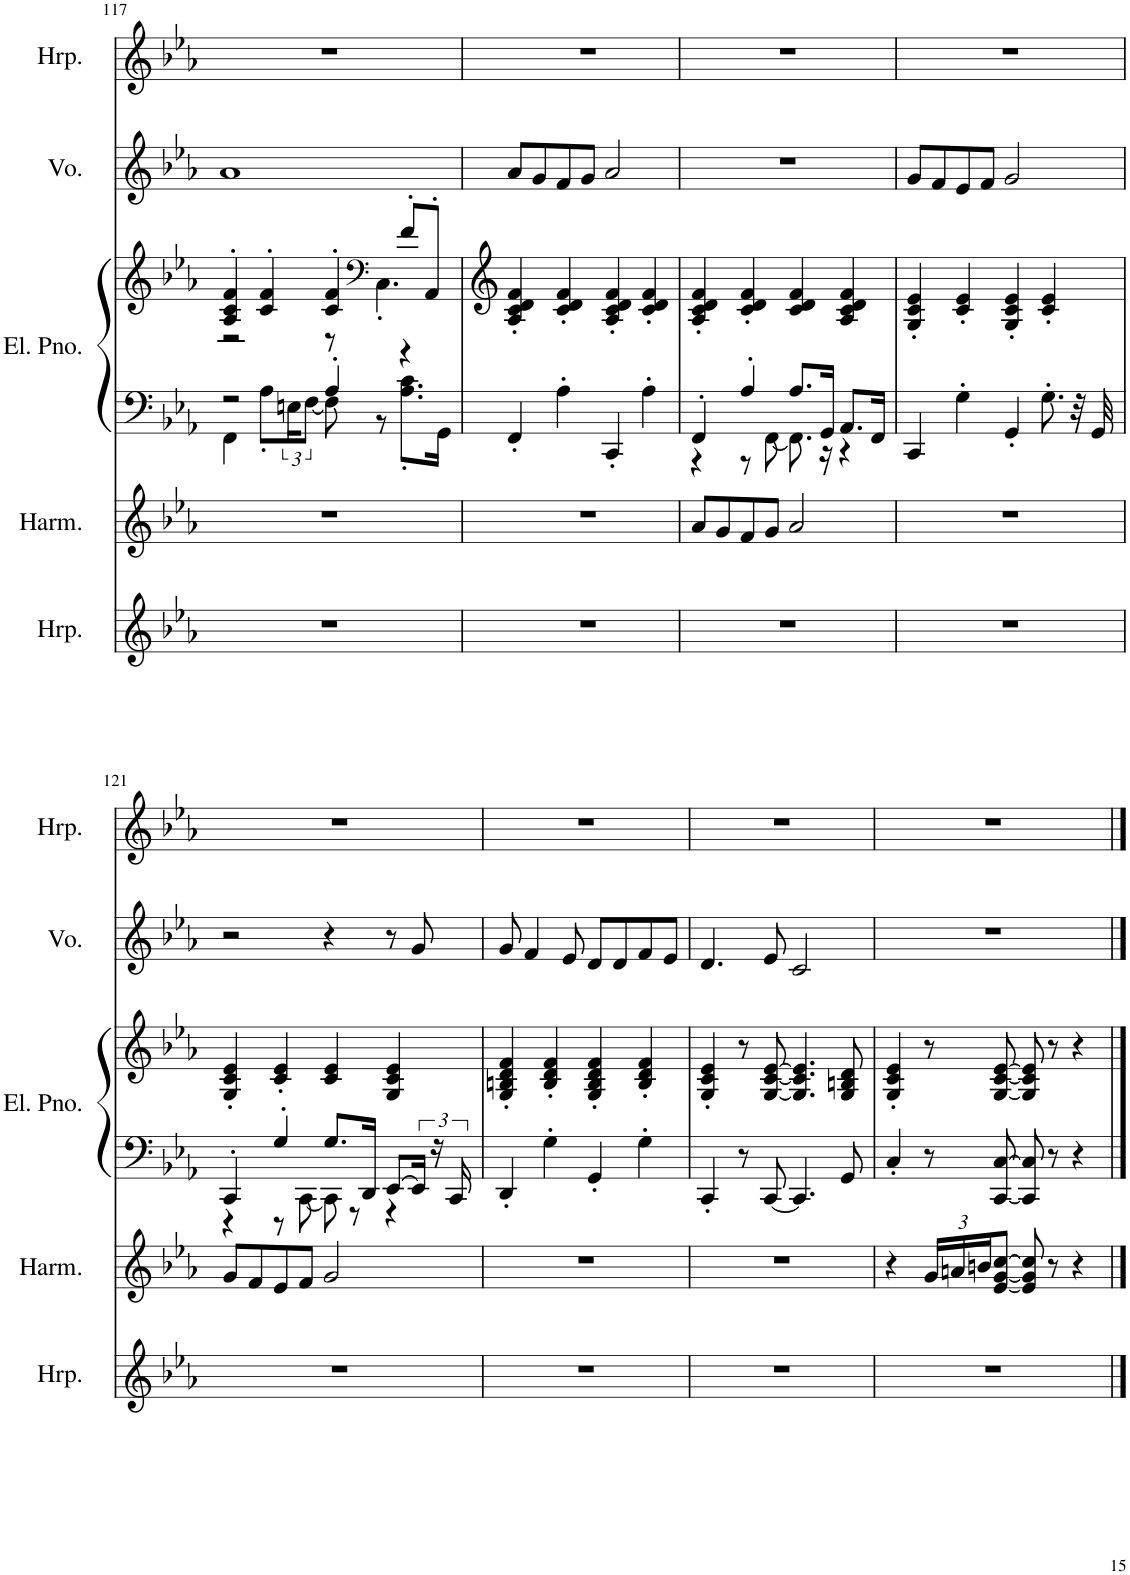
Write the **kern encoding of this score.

**kern	**kern	**kern	**kern	**kern	**kern
*part5	*part4	*part3	*part3	*part2	*part1
*staff6	*staff5	*staff4	*staff3	*staff2	*staff1
*I"Harp, Music Box	*I"Harmonica, Accordion	*I"Electric Piano, Piano	*	*I"Voice, Voice Oohs	*I"Harp, Vibraphone
*I'Hrp.	*I'Harm.	*I'El. Pno.	*	*I'Vo.	*I'Hrp.
!!LO:PB:g=z
*clefG2	*clefG2	*clefF4	*clefF4	*clefG2	*clefF4
*k[b-e-a-]	*k[b-e-a-]	*k[b-e-a-]	*k[b-e-a-]	*k[b-e-a-]	*k[b-e-a-]
*M4/4	*M4/4	*M4/4	*M4/4	*M4/4	*M4/4
=117	=117	=117	=117	=117	=117
*	*	*^	*^	*	*
1r	1r	2r	4FF\	4A-/' 4c/' 4f/'	2r	1a-	1r
.	.	.	8A-'\L	4c/' 4f/'	.	.	.
.	.	.	24En\K	.	.	.	.
.	.	.	[12F\J	.	.	.	.
.	.	4A-'/	8F\]	4c/' 4f/'	8r	.	.
*	*	*	*	*clefF4	*	*	*
.	.	.	8r	.	4.C'\	.	.
.	.	4r	8.A-\' 8.c\'L	8f'/L	.	.	.
.	.	.	.	8AA-'/J	.	.	.
.	.	.	16GG\Jk	.	.	.	.
*	*	*v	*v	*	*	*	*
*	*	*	*v	*v	*	*
=118	=118	=118	=118	=118	=118
1r	1r	4FF'/	4A-/' 4c/' 4d/' 4f/'	8a-/L	1r
.	.	.	.	8g/	.
.	.	4A-'\	4c/' 4d/' 4f/'	8f/	.
.	.	.	.	8g/J	.
.	.	4CC'/	4A-/' 4c/' 4d/' 4f/'	2a-/	.
.	.	4A-'\	4c/' 4d/' 4f/'	.	.
=119	=119	=119	=119	=119	=119
*	*	*^	*	*	*
1r	8a-/L	4FF'/	4r	4A-/' 4c/' 4d/' 4f/'	1r	1r
.	8g/	.	.	.	.	.
.	8f/	4A-'/	8r	4c/' 4d/' 4f/'	.	.
.	8g/J	.	[8FF\	.	.	.
.	2a-/	8.A-/L	8.FF\]	4c/ 4d/ 4f/	.	.
.	.	16GG/Jk	16r	.	.	.
.	.	8.AA-/L	4r	4A-/ 4c/ 4d/ 4f/	.	.
.	.	16FF/Jk	.	.	.	.
*	*	*v	*v	*	*	*
=120	=120	=120	=120	=120	=120
1r	1r	4CC/	4G/' 4c/' 4e-/'	8g/L	1r
.	.	.	.	8f/	.
.	.	4G'\	4c/' 4e-/'	8e-/	.
.	.	.	.	8f/J	.
.	.	4GG'/	4G/' 4c/' 4e-/'	2g/	.
.	.	8.G'\	4c/' 4e-/'	.	.
.	.	32r	.	.	.
.	.	32GG/	.	.	.
!!LO:LB:g=z
=121	=121	=121	=121	=121	=121
*	*	*^	*	*	*
1r	8g/L	4CC'/	4r	4G/' 4c/' 4e-/'	2r	1r
.	8f/	.	.	.	.	.
.	8e-/	4G'/	8r	4c/' 4e-/'	.	.
.	8f/J	.	[8CC\	.	.	.
.	2g/	8.G/L	8CC\]	4c/ 4e-/	4r	.
.	.	.	8r	.	.	.
.	.	16DD/Jk	.	.	.	.
.	.	[8EE-/L	4r	4G/ 4c/ 4e-/	8r	.
.	.	24EE-/Jk]	.	.	8g/	.
.	.	24r	.	.	.	.
.	.	24CC/	.	.	.	.
*	*	*v	*v	*	*	*
=122	=122	=122	=122	=122	=122
1r	1r	4DD'/	4G/' 4Bn/' 4d/' 4f/'	8g/	1r
.	.	.	.	4f/	.
.	.	4G'\	4B/' 4d/' 4f/'	.	.
.	.	.	.	8e-/	.
.	.	4GG'/	4G/' 4B/' 4d/' 4f/'	8d/L	.
.	.	.	.	8d/	.
.	.	4G'\	4B/' 4d/' 4f/'	8f/	.
.	.	.	.	8e-/J	.
=123	=123	=123	=123	=123	=123
1r	1r	4CC'/	4G/' 4c/' 4e-/'	4.d/	1r
.	.	8r	8r	.	.
.	.	[8CC/	[8G/ [8c/ [8e-/	8e-/	.
.	.	4.CC/]	4.G/] 4.c/] 4.e-/]	2c/	.
.	.	8GG/	8G/ 8Bn/ 8d/	.	.
=124	=124	=124	=124	=124	=124
1r	4r	4C'/	4G/' 4c/' 4e-/'	1r	1r
*	*Xbrackettup	*	*	*	*
.	24g/LL	8r	8r	.	.
.	24an/	.	.	.	.
.	24bn/J	.	.	.	.
.	[8e-/ [8g/ [8cc/J	[8CC/ [8C/	[8G/ [8c/ [8e-/	.	.
.	8e-/] 8g/] 8cc/]	8CC/] 8C/]	8G/] 8c/] 8e-/]	.	.
.	8r	8r	8r	.	.
.	4r	4r	4r	.	.
==	==	==	==	==	==
*-	*-	*-	*-	*-	*-
